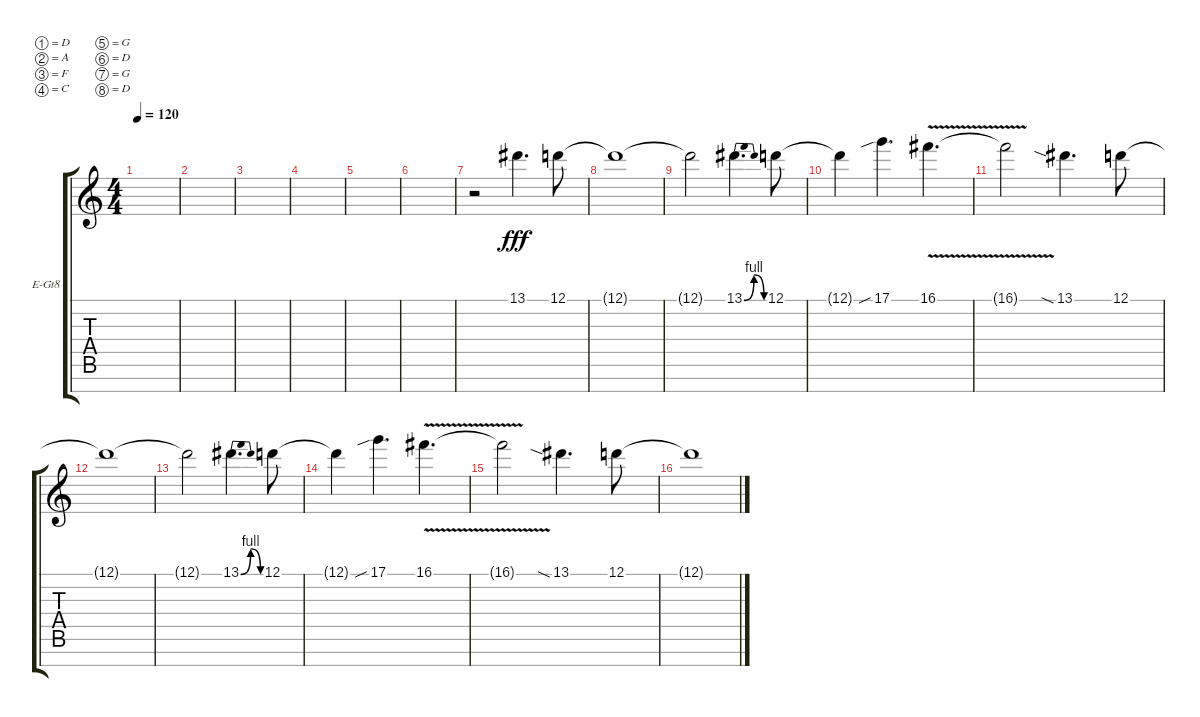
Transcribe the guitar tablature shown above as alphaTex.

\bracketExtendMode groupsimilarinstruments
\firstSystemTrackNameOrientation horizontal
\otherSystemsTrackNameOrientation horizontal
\track ("Reverb" "E-Gt8") {instrument overdrivenguitar}
\staff {score tabs}
\tuning (D4 A3 F3 C3 G2 D2 G1 D1)
\ts (4 4)
\tempo 120
\clef g2
\ks c
|
|
|
|
|
|
r.2 13.1.4{d dy fff} 12.1.8 |
12.1{t}.1 |
12.1{t}.2 13.1{be (bendrelease 33 0 37.199999999999996 4 42 4 46.8 0)}.4{d} 12.1.8 |
12.1{t}.4 17.1{sib}.4{d} 16.1{v}.4{d} |
16.1{v t}.2 13.1{sia}.4{d} 12.1.8 |
12.1{t}.1 |
12.1{t}.2 13.1{be (bendrelease 33 0 37.199999999999996 4 42 4 46.8 0)}.4{d} 12.1.8 |
12.1{t}.4 17.1{sib}.4{d} 16.1{v}.4{d} |
16.1{v t}.2 13.1{sia}.4{d} 12.1.8 |
12.1{t}.1
